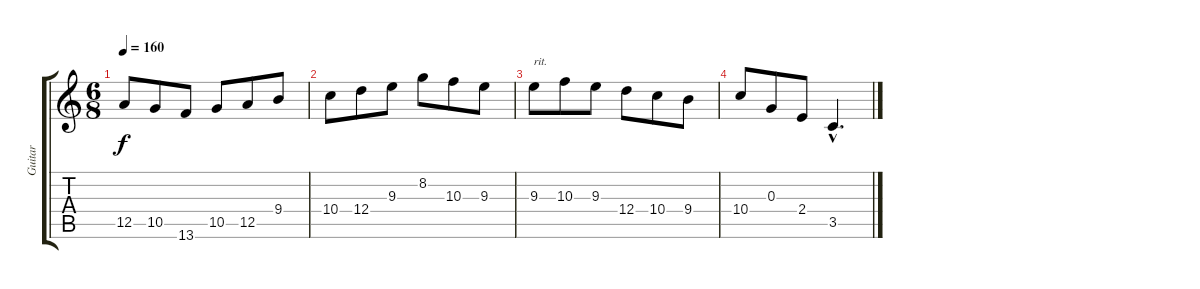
\track ("Guitar" "Guitar") {instrument overdrivenguitar}
\staff {score tabs}
\tuning (E4 B3 G3 D3 A2 E2) {hide}
\ts (6 8)
\tempo 160
\clef g2
\ks c
12.5.8{dy f} 10.5.8 13.6.8 10.5.8 12.5.8 9.4.8 |
10.4.8 12.4.8 9.3.8 8.2.8 10.3.8 9.3.8 |
9.3.8{txt "rit."} 10.3.8 9.3.8 12.4.8 10.4.8 9.4.8 |
10.4.8 0.3.8 2.4.8 3.5{hac}.4{d}
